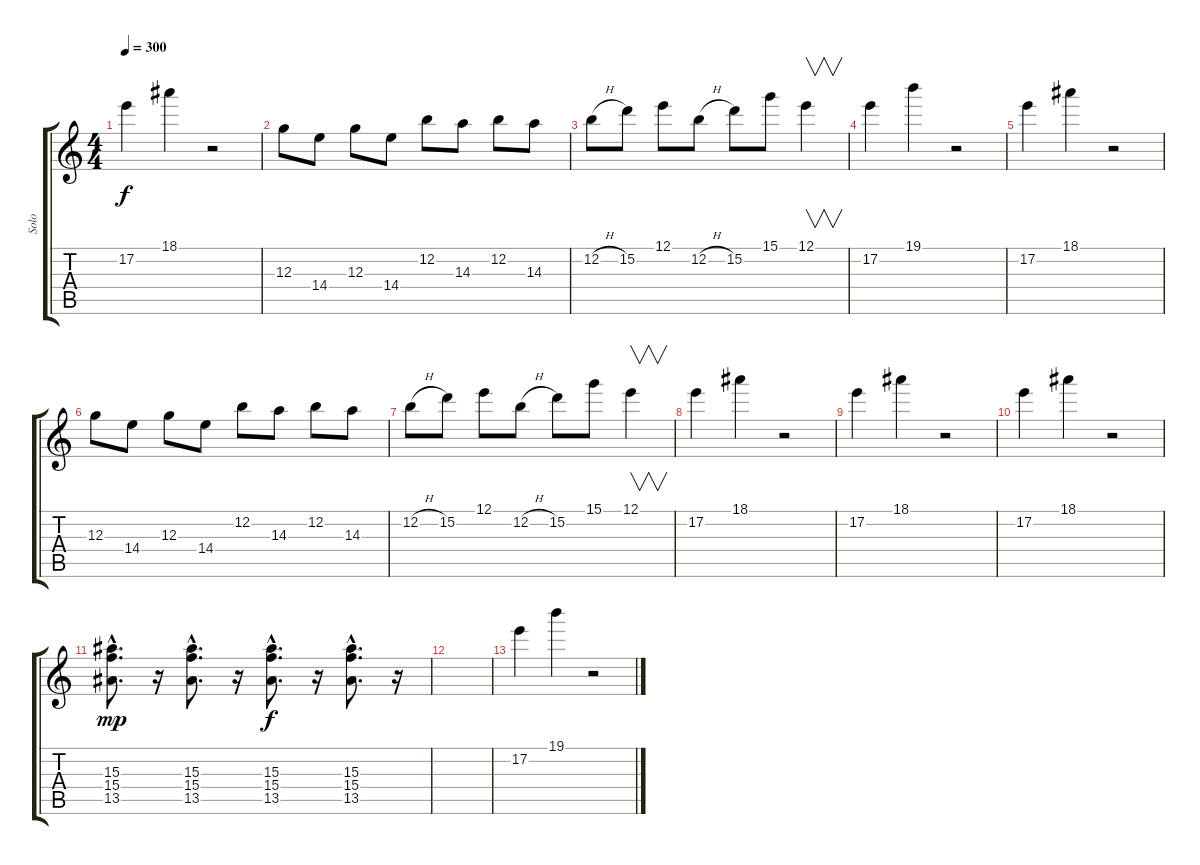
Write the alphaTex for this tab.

\track ("Solo" "Solo") {instrument distortionguitar}
\staff {score tabs}
\tuning (E4 B3 G3 D3 A2 E2) {hide}
\ts (4 4)
\tempo 300
\clef g2
\ks c
17.2.4{dy f} 18.1.4 r.2 |
12.3.8 14.4.8 12.3.8 14.4.8 12.2.8 14.3.8 12.2.8 14.3.8 |
12.2{h}.8 15.2.8 12.1.8 12.2{h}.8 15.2.8 15.1.8 12.1.4{v} |
17.2.4 19.1.4 r.2 |
17.2.4 18.1.4 r.2 |
12.3.8 14.4.8 12.3.8 14.4.8 12.2.8 14.3.8 12.2.8 14.3.8 |
12.2{h}.8 15.2.8 12.1.8 12.2{h}.8 15.2.8 15.1.8 12.1.4{v} |
17.2.4 18.1.4 r.2 |
17.2.4 18.1.4 r.2 |
17.2.4 18.1.4 r.2 |
(15.3{hac} 15.4{hac} 13.5{hac}).8{d dy mp} r.16 (15.3{hac} 15.4{hac} 13.5{hac}).8{d} r.16 (15.3{hac} 15.4{hac} 13.5{hac}).8{d dy f} r.16 (15.3{hac} 15.4{hac} 13.5{hac}).8{d} r.16 |
|
17.2.4 19.1.4 r.2
